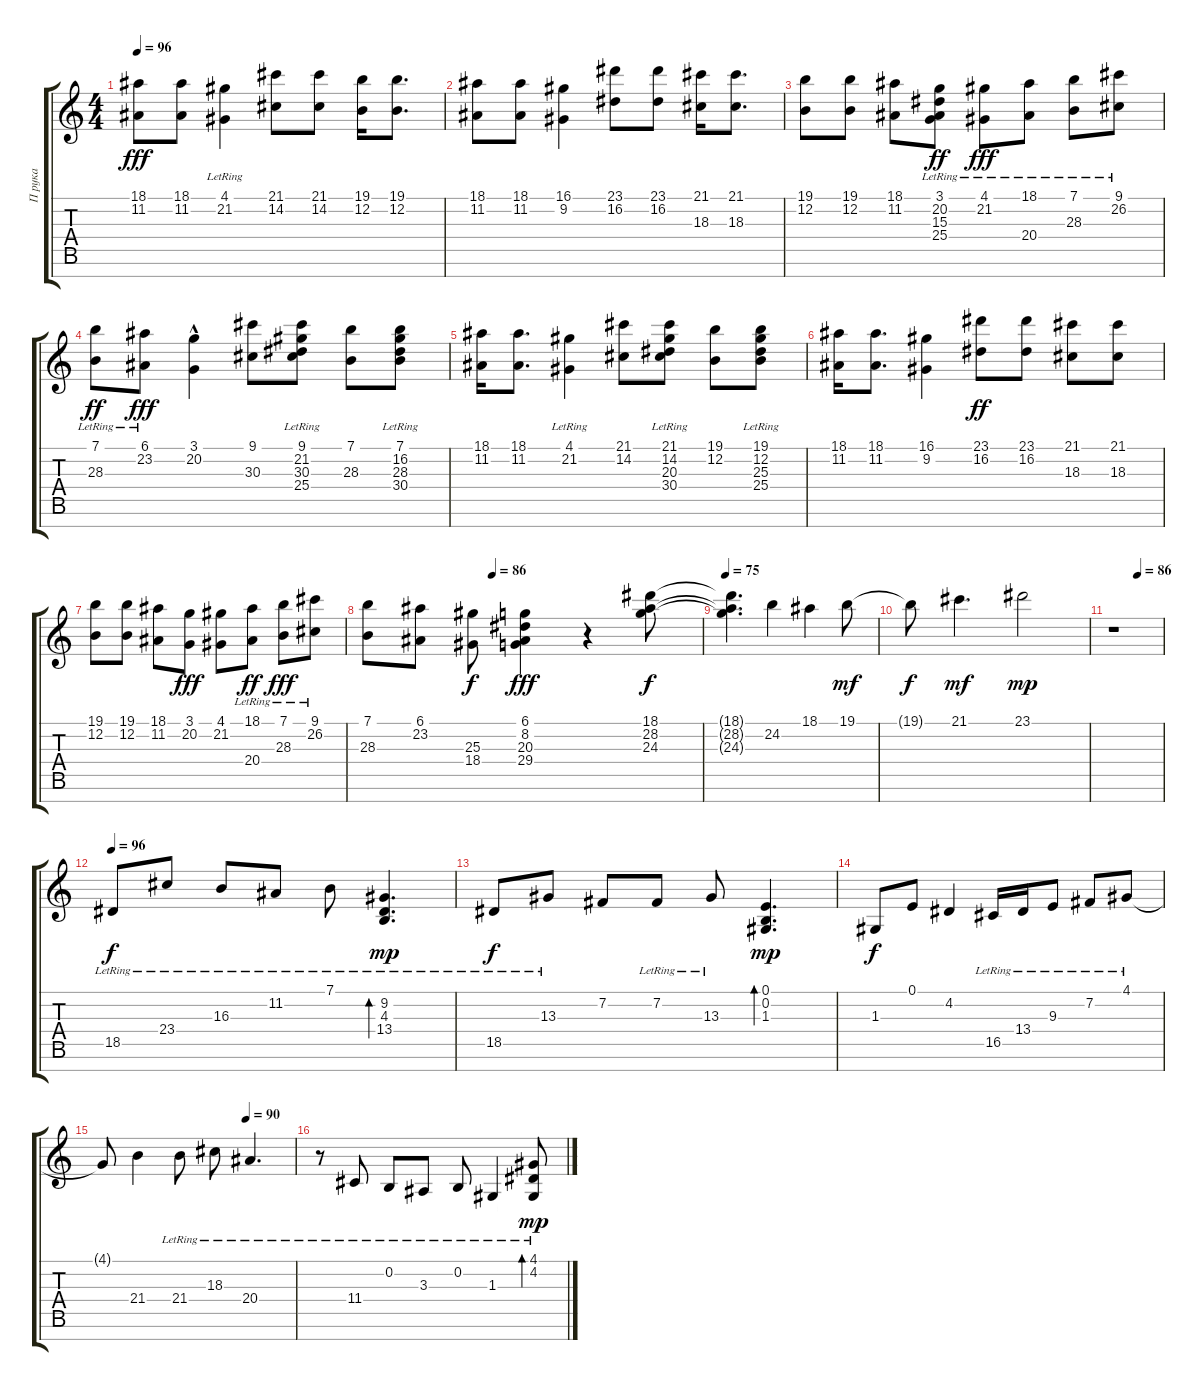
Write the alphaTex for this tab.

\track ("П рука" "П рука") {instrument acousticgrandpiano}
\staff {score tabs}
\tuning (E4 B3 G3 D3 A2 E2 B1) {hide}
\ts (4 4)
\tempo 96
\clef g2
\ks c
(18.1 11.2).8{dy fff} (18.1 11.2).8 (4.1{lr} 21.2).4 (21.1 14.2).8 (21.1 14.2).8 (19.1 12.2).16 (19.1 12.2).8{d} |
(18.1 11.2).8 (18.1 11.2).8 (16.1 9.2).4 (23.1 16.2).8 (23.1 16.2).8 (21.1 18.3).16 (21.1 18.3).8{d} |
(19.1 12.2).8 (19.1 12.2).8 (18.1 11.2).8 (3.1 20.2{lr} 15.3{lr} 25.4{lr}).8{dy ff} (4.1 21.2{lr}).8{dy fff} (18.1 20.4{lr}).8 (7.1 28.3{lr}).8 (9.1{lr} 26.2).8 |
(7.1 28.3{lr}).8{dy ff} (6.1 23.2{lr}).8{dy fff} (3.1{hac} 20.2).4 (9.1 30.3).8 (9.1 21.2{lr} 30.3 25.4{lr}).8 (7.1 28.3).8 (7.1 16.2 28.3{lr} 30.4{lr}).8 |
(18.1 11.2).16 (18.1 11.2).8{d} (4.1{lr} 21.2).4 (21.1 14.2).8 (21.1 14.2 20.3{lr} 30.4{lr}).8 (19.1 12.2).8 (19.1 12.2 25.3{lr} 25.4{lr}).8 |
(18.1 11.2).16 (18.1 11.2).8{d} (16.1 9.2).4 (23.1 16.2).8{dy ff} (23.1 16.2).8 (21.1 18.3).8 (21.1 18.3).8 |
(19.1 12.2).8 (19.1 12.2).8 (18.1 11.2).8 (3.1 20.2).8{dy fff} (4.1 21.2).8 (18.1 20.4{lr}).8{dy ff} (7.1 28.3{lr}).8{dy fff} (9.1 26.2{lr}).8 |
\tempo (86 0.375)
(7.1 28.3).8 (6.1 23.2).8 (25.3 18.4).8{dy f} (6.1 8.2 20.3 29.4).4{dy fff} r.4 (18.1 28.2 24.3).8{dy f} |
\tempo 75
(18.1{t} 28.2{t} 24.3{t}).4{d} 24.2.4 18.1.4 19.1.8{dy mf} |
19.1{t}.8{dy f} 21.1.4{d dy mf} 23.1.2{dy mp} |
\tempo (86 0.5)
r.1 |
\tempo 96
18.5{lr}.8{dy f} 23.4{lr}.8 16.3{lr}.8 11.2{lr}.8 7.1{lr}.8 (9.2{lr} 4.3{lr} 13.4{lr}).4{d bd 240 dy mp} |
18.5{lr}.8{dy f} 13.3{lr}.8 7.2.8 7.2{lr}.8 13.3{lr}.8 (0.1 0.2 1.3).4{d bd 240 dy mp} |
1.3.8{dy f} 0.1.8 4.2.4 16.5{lr}.16 13.4{lr}.16 9.3{lr}.8 7.2{lr}.8 4.1{lr}.8 |
\tempo (90 0.75)
4.1{t}.8 21.4.4 21.4{lr}.8 18.3{lr}.8 20.4{lr}.4{d} |
r.8 11.4{lr}.8 0.2{lr}.8 3.3{lr}.8 0.2{lr}.8 1.3{lr}.4 (4.1{lr} 4.2{lr} 1.3{t}).8{bd 480 dy mp}
